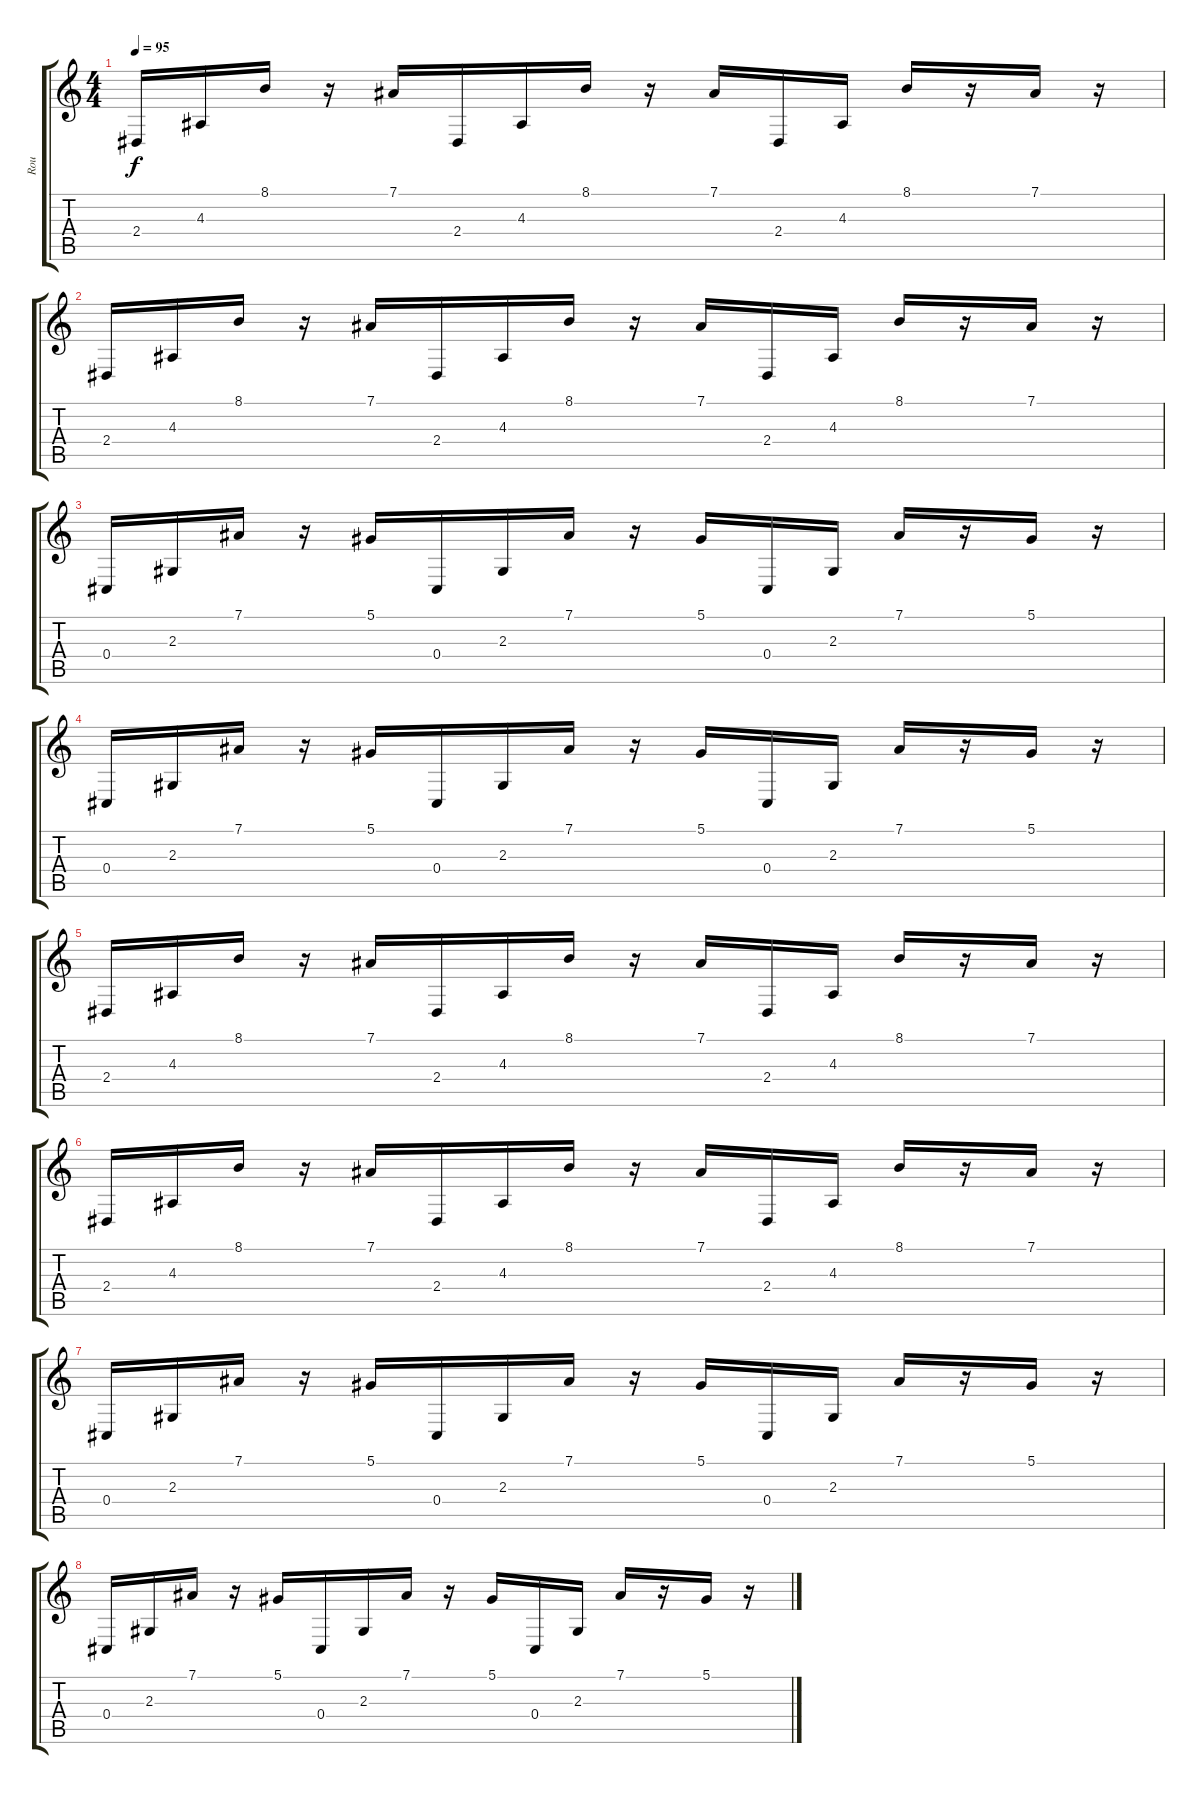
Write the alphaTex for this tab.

\track ("Rou" "Rou") {instrument lead2sawtooth}
\staff {score tabs}
\tuning (Eb4 Bb3 Gb3 Db3 Ab2 Db2) {hide}
\ts (4 4)
\tempo 95
\clef g2
\ks c
2.4.16{dy f} 4.3.16 8.1.16 r.16 7.1.16 2.4.16 4.3.16 8.1.16 r.16 7.1.16 2.4.16 4.3.16 8.1.16 r.16 7.1.16 r.16 |
2.4.16 4.3.16 8.1.16 r.16 7.1.16 2.4.16 4.3.16 8.1.16 r.16 7.1.16 2.4.16 4.3.16 8.1.16 r.16 7.1.16 r.16 |
0.4.16 2.3.16 7.1.16 r.16 5.1.16 0.4.16 2.3.16 7.1.16 r.16 5.1.16 0.4.16 2.3.16 7.1.16 r.16 5.1.16 r.16 |
0.4.16 2.3.16 7.1.16 r.16 5.1.16 0.4.16 2.3.16 7.1.16 r.16 5.1.16 0.4.16 2.3.16 7.1.16 r.16 5.1.16 r.16 |
2.4.16 4.3.16 8.1.16 r.16 7.1.16 2.4.16 4.3.16 8.1.16 r.16 7.1.16 2.4.16 4.3.16 8.1.16 r.16 7.1.16 r.16 |
2.4.16 4.3.16 8.1.16 r.16 7.1.16 2.4.16 4.3.16 8.1.16 r.16 7.1.16 2.4.16 4.3.16 8.1.16 r.16 7.1.16 r.16 |
0.4.16 2.3.16 7.1.16 r.16 5.1.16 0.4.16 2.3.16 7.1.16 r.16 5.1.16 0.4.16 2.3.16 7.1.16 r.16 5.1.16 r.16 |
0.4.16 2.3.16 7.1.16 r.16 5.1.16 0.4.16 2.3.16 7.1.16 r.16 5.1.16 0.4.16 2.3.16 7.1.16 r.16 5.1.16 r.16
